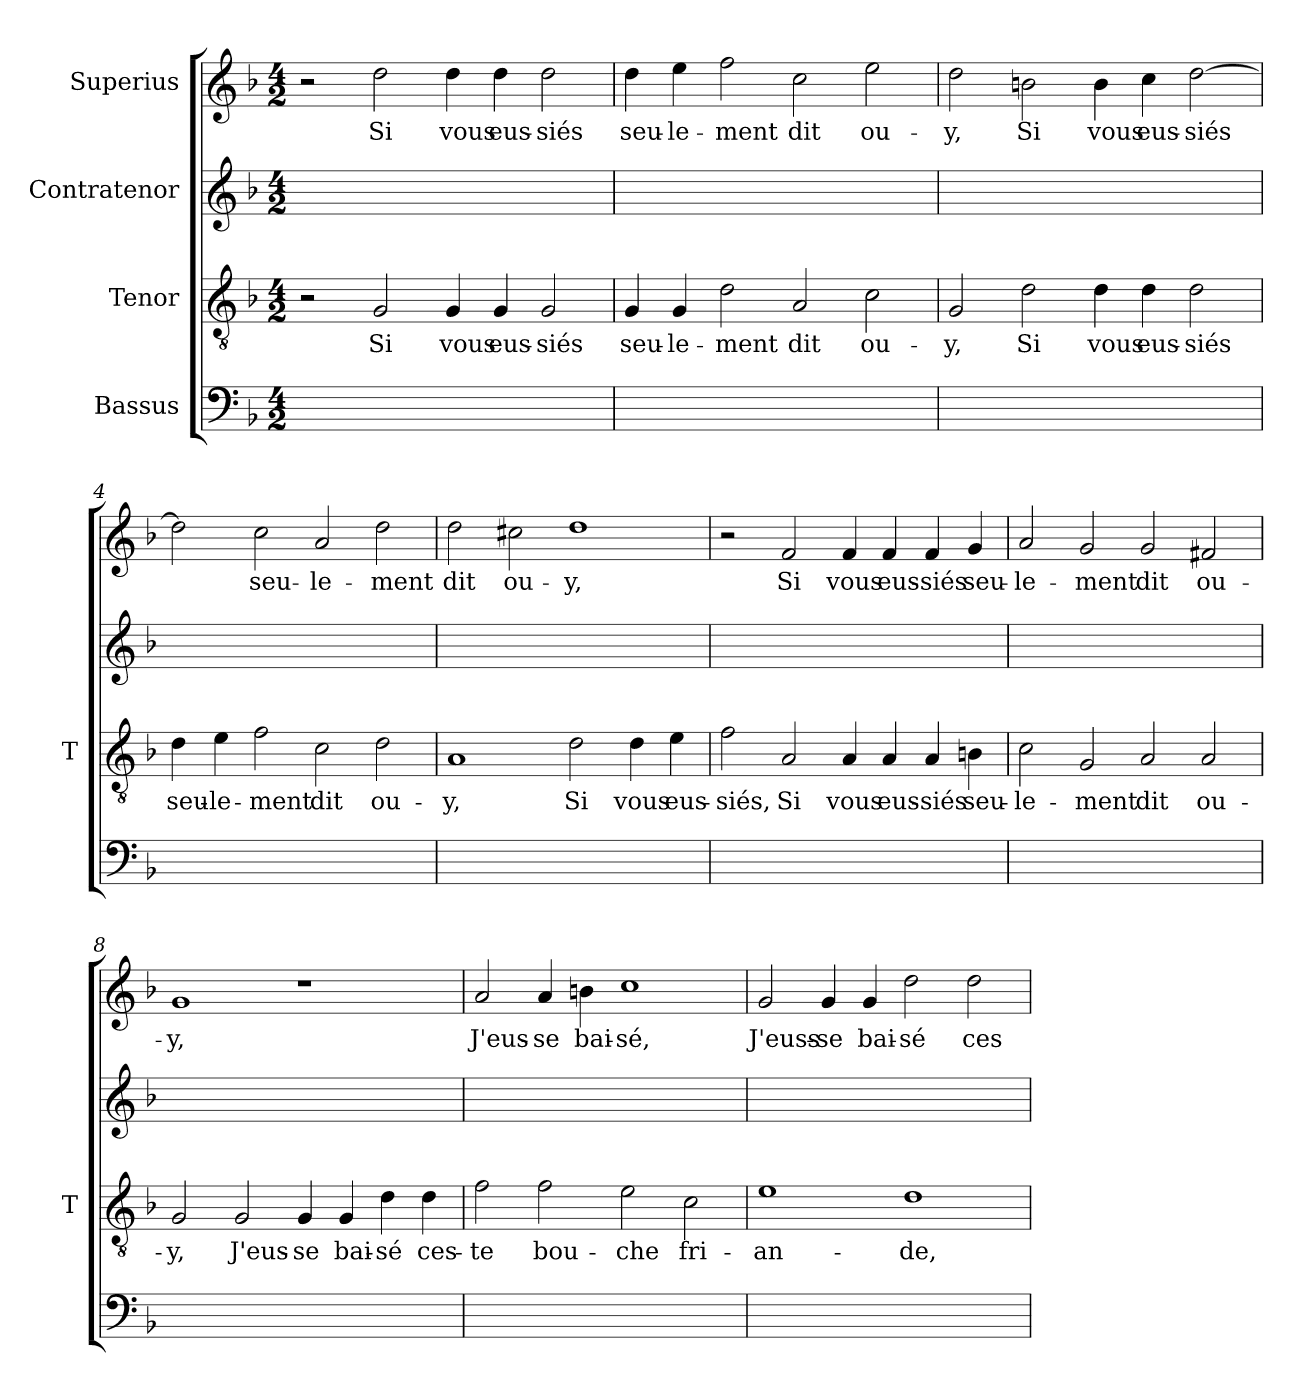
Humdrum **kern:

**kern	**kern	**text	**kern	**kern	**text
*part4	*part3	*part3	*part2	*part1	*part1
*staff4	*staff3	*staff3	*staff2	*staff1	*staff1
*I"Bassus	*I"Tenor	*	*I"Contratenor	*I"Superius	*
*	*I'T	*	*	*	*
*clefF4	*clefGv2	*	*clefG2	*clefG2	*
*k[b-]	*k[b-]	*	*k[b-]	*k[b-]	*
*M4/2	*M4/2	*	*M4/2	*M4/2	*
=1	=1	=1	=1	=1	=1
0ryy	2r	.	0ryy	2r	.
.	2G	-Si	.	2dd	-Si
.	4G	-vous	.	4dd	-vous
.	4G	eus-	.	4dd	eus-
.	2G	-siés	.	2dd	-siés
=2	=2	=2	=2	=2	=2
0ryy	4G	seu-	0ryy	4dd	seu-
.	4G	le-	.	4ee	le-
.	2d	-ment	.	2ff	-ment
.	2A	-dit	.	2cc	-dit
.	2c	ou-	.	2ee	ou-
=3	=3	=3	=3	=3	=3
0ryy	2G	-y,	0ryy	2dd	-y,
.	2d	-Si	.	2b	-Si
.	4d	-vous	.	4b	-vous
.	4d	eus-	.	4cc	eus-
.	2d	-siés	.	[2dd	-siés
=4	=4	=4	=4	=4	=4
0ryy	4d	seu-	0ryy	2dd]	.
.	4e	le-	.	.	.
.	2f	-ment	.	2cc	seu-
.	2c	-dit	.	2a	le-
.	2d	ou-	.	2dd	-ment
=5	=5	=5	=5	=5	=5
0ryy	1A	-y,	0ryy	2dd	-dit
.	.	.	.	2cc#X	ou-
.	2d	-Si	.	1dd	-y,
.	4d	-vous	.	.	.
.	4e	eus-	.	.	.
=6	=6	=6	=6	=6	=6
0ryy	2f	-siés,	0ryy	2r	.
.	2A	-Si	.	2f	-Si
.	4A	-vous	.	4f	-vous
.	4A	eus-	.	4f	eus-
.	4A	-siés	.	4f	-siés
.	4B	seu-	.	4g	seu-
=7	=7	=7	=7	=7	=7
0ryy	2c	le-	0ryy	2a	le-
.	2G	-ment	.	2g	-ment
.	2A	-dit	.	2g	-dit
.	2A	ou-	.	2f#X	ou-
=8	=8	=8	=8	=8	=8
0ryy	2G	-y,	0ryy	1g	-y,
.	2G	J'eus-	.	.	.
.	4G	-se	.	1r	.
.	4G	bai-	.	.	.
.	4d	-sé	.	.	.
.	4d	ces-	.	.	.
=9	=9	=9	=9	=9	=9
0ryy	2f	-te	0ryy	2a	J'eus-
.	2f	bou-	.	4a	-se
.	.	.	.	4b	bai-
.	2e	-che	.	1cc	-sé,
.	2c	fri-	.	.	.
=10	=10	=10	=10	=10	=10
0ryy	1e	an-	0ryy	2g	J'euss-
.	.	.	.	4g	-se
.	.	.	.	4g	bai-
.	1d	-de,	.	2dd	-sé
.	.	.	.	2dd	ces-
=	=	=	=	=	=
*-	*-	*-	*-	*-	*-
